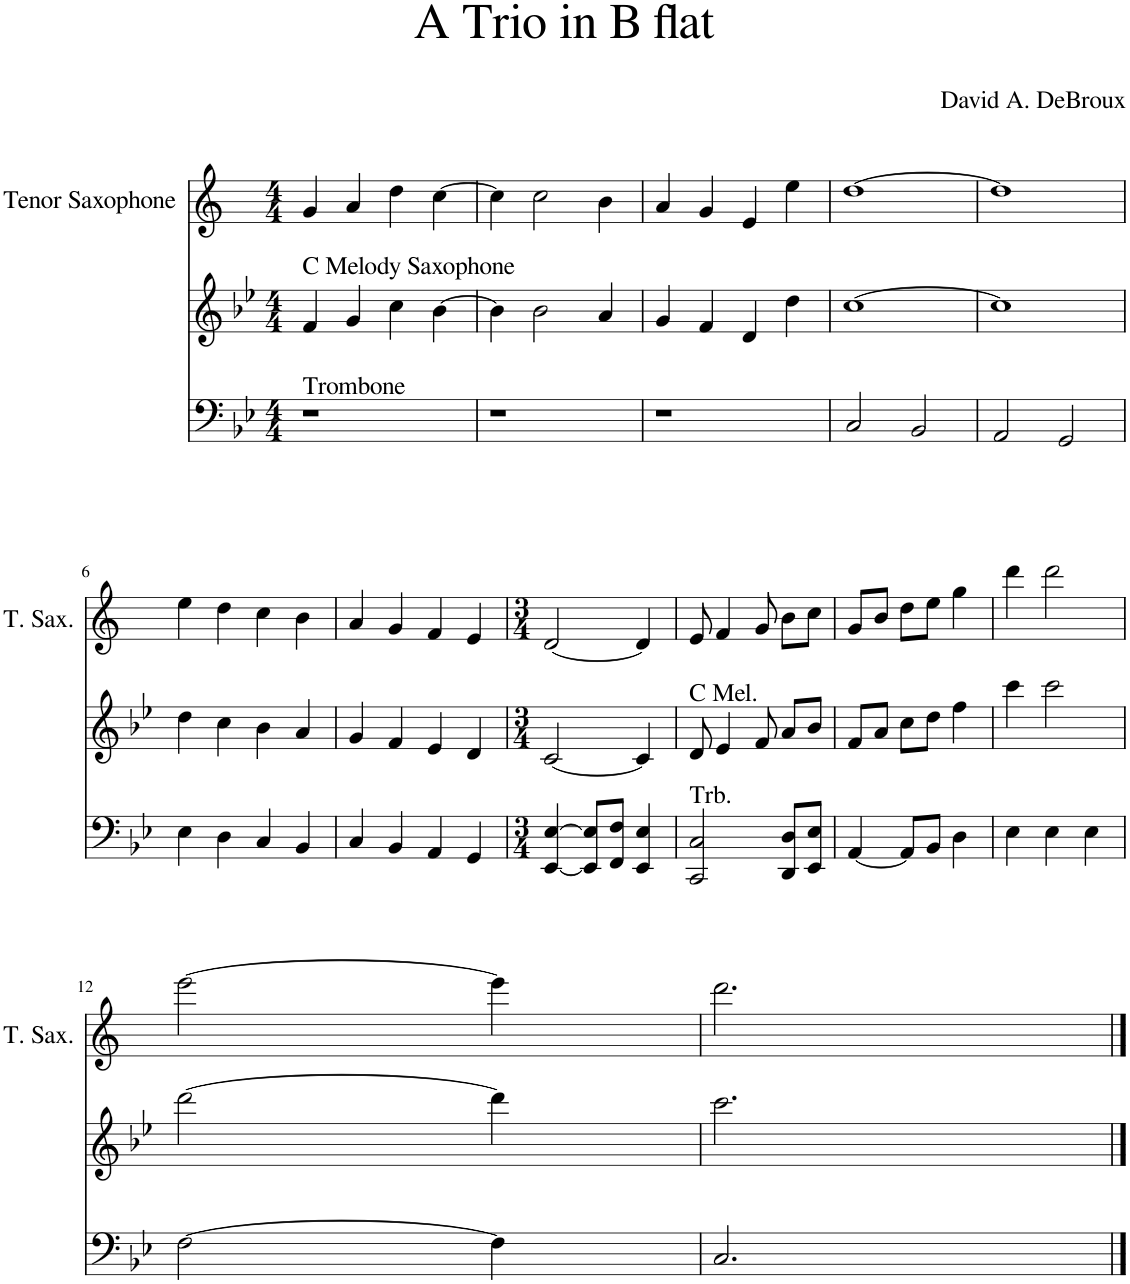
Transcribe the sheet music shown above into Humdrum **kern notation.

**kern	**kern	**kern
*part3	*part2	*part1
*staff3	*staff2	*staff1
*I"Single Staff	*I"Single Staff	*I"Tenor Saxophone
*	*	*I'T. Sax.
*clefF4	*clefG2	*clefG2
*	*Trd8c14	*Trd8c14
*k[b-e-]	*k[b-e-]	*k[]
*M4/4	*M4/4	*M4/4
=1	=1	=1
!	!LO:TX:a:t=C Melody Saxophone	!
!LO:TX:a:t=Trombone	!	!
1r	4f/	4g/
.	4g/	4a/
.	4cc\	4dd\
.	[4b-\	[4cc\
=2	=2	=2
1r	4b-\]	4cc\]
.	2b-\	2cc\
.	4a/	4b\
=3	=3	=3
1r	4g/	4a/
.	4f/	4g/
.	4d/	4e/
.	4dd\	4ee\
=4	=4	=4
2C/	[1cc	[1dd
2BB-/	.	.
=5	=5	=5
2AA/	1cc]	1dd]
2GG/	.	.
!!LO:LB:g=z
=6	=6	=6
4E-\	4dd\	4ee\
4D\	4cc\	4dd\
4C/	4b-\	4cc\
4BB-/	4a/	4b\
=7	=7	=7
4C/	4g/	4a/
4BB-/	4f/	4g/
4AA/	4e-/	4f/
4GG/	4d/	4e/
=8	=8	=8
*M3/4	*M3/4	*M3/4
[4EE-/ [4E-/	[2c/	[2d/
8EE-/] 8E-/]L	.	.
8FF/ 8F/J	.	.
4EE-/ 4E-/	4c/]	4d/]
=9	=9	=9
!	!LO:TX:a:t=C Mel.	!
!LO:TX:a:t=Trb.	!	!
2CC/ 2C/	8d/	8e/
.	4e-/	4f/
.	8f/	8g/
8DD/ 8D/L	8a/L	8b\L
8EE-/ 8E-/J	8b-/J	8cc\J
=10	=10	=10
[4AA/	8f/L	8g/L
.	8a/J	8b/J
8AA/L]	8cc\L	8dd\L
8BB-/J	8dd\J	8ee\J
4D\	4ff\	4gg\
=11	=11	=11
4E-\	4ccc\	4ddd\
4E-\	2ccc\	2ddd\
4E-\	.	.
!!LO:LB:g=z
=12	=12	=12
[2F\	[2ddd\	[2eee\
4F\]	4ddd\]	4eee\]
=13	=13	=13
2.C/	2.ccc\	2.ddd\
==	==	==
*-	*-	*-
